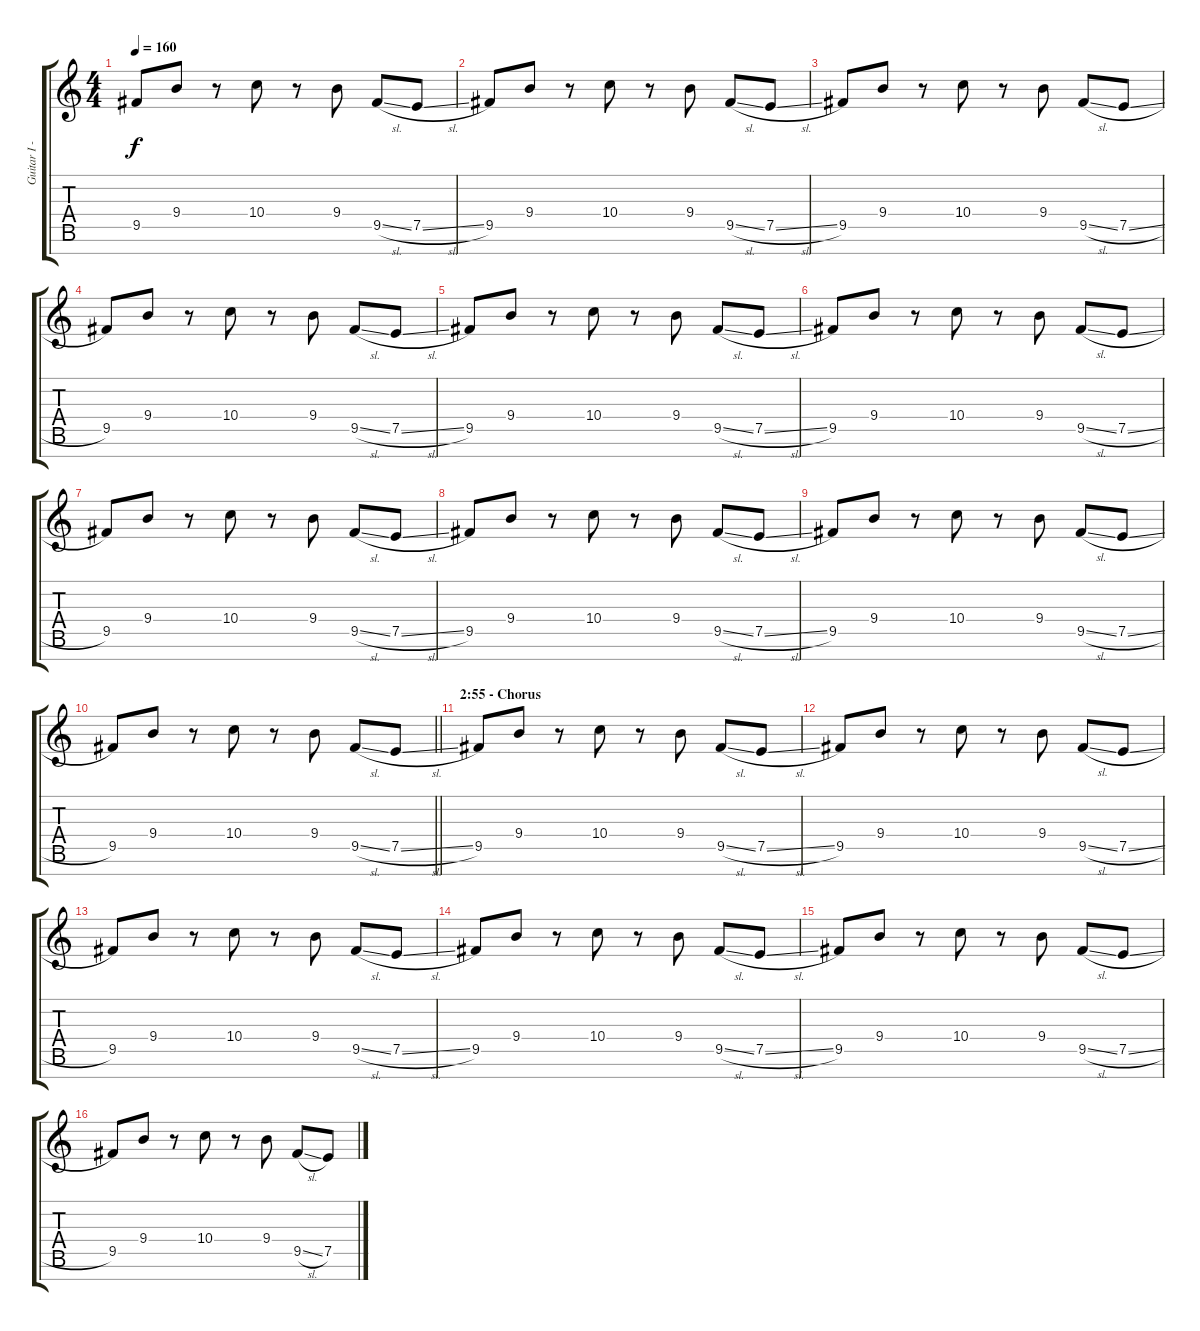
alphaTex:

\track ("Guitar I - Distortion [Solo]" "Guitar I -") {instrument distortionguitar}
\staff {score tabs}
\tuning (E4 B3 G3 D3 A2 E2 B1) {hide}
\ts (4 4)
\tempo 160
\clef g2
\ks c
9.5.8{dy f} 9.4.8 r.8 10.4.8 r.8 9.4.8 9.5{sl}.8 7.5{sl}.8 |
9.5.8 9.4.8 r.8 10.4.8 r.8 9.4.8 9.5{sl}.8 7.5{sl}.8 |
9.5.8 9.4.8 r.8 10.4.8 r.8 9.4.8 9.5{sl}.8 7.5{sl}.8 |
9.5.8 9.4.8 r.8 10.4.8 r.8 9.4.8 9.5{sl}.8 7.5{sl}.8 |
9.5.8 9.4.8 r.8 10.4.8 r.8 9.4.8 9.5{sl}.8 7.5{sl}.8 |
9.5.8 9.4.8 r.8 10.4.8 r.8 9.4.8 9.5{sl}.8 7.5{sl}.8 |
9.5.8 9.4.8 r.8 10.4.8 r.8 9.4.8 9.5{sl}.8 7.5{sl}.8 |
9.5.8 9.4.8 r.8 10.4.8 r.8 9.4.8 9.5{sl}.8 7.5{sl}.8 |
9.5.8 9.4.8 r.8 10.4.8 r.8 9.4.8 9.5{sl}.8 7.5{sl}.8 |
\barLineRight lightlight
9.5.8 9.4.8 r.8 10.4.8 r.8 9.4.8 9.5{sl}.8 7.5{sl}.8 |
\section ("" "2:55 - Chorus")
9.5.8 9.4.8 r.8 10.4.8 r.8 9.4.8 9.5{sl}.8 7.5{sl}.8 |
9.5.8 9.4.8 r.8 10.4.8 r.8 9.4.8 9.5{sl}.8 7.5{sl}.8 |
9.5.8 9.4.8 r.8 10.4.8 r.8 9.4.8 9.5{sl}.8 7.5{sl}.8 |
9.5.8 9.4.8 r.8 10.4.8 r.8 9.4.8 9.5{sl}.8 7.5{sl}.8 |
9.5.8 9.4.8 r.8 10.4.8 r.8 9.4.8 9.5{sl}.8 7.5{sl}.8 |
9.5.8 9.4.8 r.8 10.4.8 r.8 9.4.8 9.5{sl}.8 7.5{sl}.8
